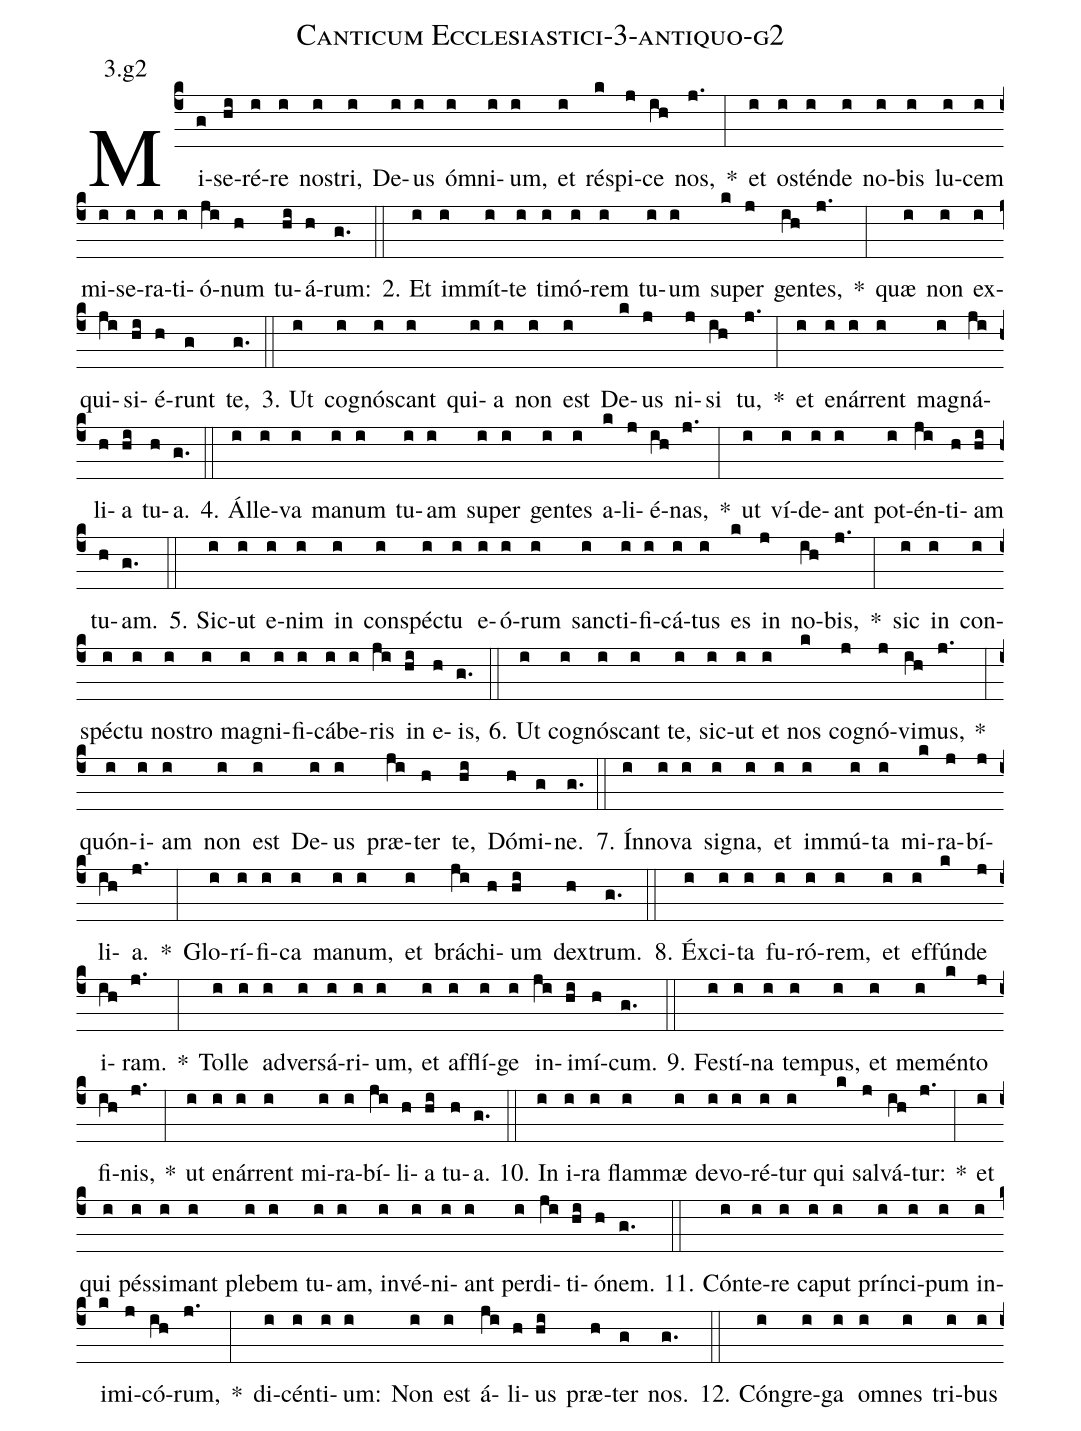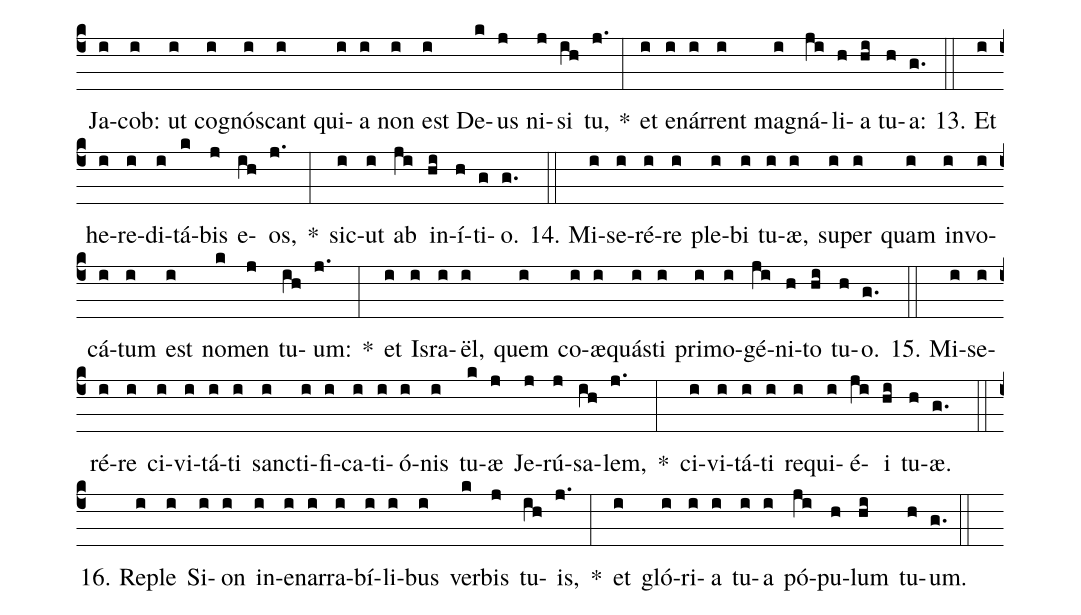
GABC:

name: Canticum Ecclesiastici-3-antiquo-g2;
annotation: 3.g2;
%%
(c4)Mi(g)se(hi)ré(i)re(i) nos(i)tri,(i) De(i)us(i) óm(i)ni(i)um,(i) et(i) ré(k)spi(j)ce(ih) nos,(j.) *(:) et(i) os(i)tén(i)de(i) no(i)bis(i) lu(i)cem(i) mi(i)se(i)ra(i)ti(i)ó(ji)num(h) tu(hi)á(h)rum:(g.) (::)
2. Et(i) im(i)mít(i)te(i) ti(i)mó(i)rem(i) tu(i)um(i) su(k)per(j) gen(ih)tes,(j.) *(:) quæ(i) non(i) ex(i)qui(ji)si(hi)é(h)runt(g) te,(g.) (::)
3. Ut(i) co(i)gnós(i)cant(i) qui(i)a(i) non(i) est(i) De(k)us(j) ni(j)si(ih) tu,(j.) *(:) et(i) e(i)nár(i)rent(i) ma(i)gná(ji)li(h)a(hi) tu(h)a.(g.) (::)
4. Ál(i)le(i)va(i) ma(i)num(i) tu(i)am(i) su(i)per(i) gen(i)tes(i) a(k)li(j)é(ih)nas,(j.) *(:) ut(i) ví(i)de(i)ant(i) pot(i)én(ji)ti(h)am(hi) tu(h)am.(g.) (::)
5. Sic(i)ut(i) e(i)nim(i) in(i) con(i)spéc(i)tu(i) e(i)ó(i)rum(i) sanc(i)ti(i)fi(i)cá(i)tus(i) es(k) in(j) no(ih)bis,(j.) *(:) sic(i) in(i) con(i)spéc(i)tu(i) nos(i)tro(i) ma(i)gni(i)fi(i)cá(i)be(i)ris(ji) in(hi) e(h)is,(g.) (::)
6. Ut(i) co(i)gnós(i)cant(i) te,(i) sic(i)ut(i) et(i) nos(k) co(j)gnó(j)vi(ih)mus,(j.) *(:) quón(i)i(i)am(i) non(i) est(i) De(i)us(i) præ(ji)ter(h) te,(hi) Dó(h)mi(g)ne.(g.) (::)
7. Ín(i)no(i)va(i) si(i)gna,(i) et(i) im(i)mú(i)ta(i) mi(k)ra(j)bí(j)li(ih)a.(j.) *(:) Glo(i)rí(i)fi(i)ca(i) ma(i)num,(i) et(i) brá(ji)chi(h)um(hi) dex(h)trum.(g.) (::)
8. Éx(i)ci(i)ta(i) fu(i)ró(i)rem,(i) et(i) ef(i)fún(k)de(j) i(ih)ram.(j.) *(:) Tol(i)le(i) ad(i)ver(i)sá(i)ri(i)um,(i) et(i) af(i)flí(i)ge(i) in(ji)i(hi)mí(h)cum.(g.) (::)
9. Fes(i)tí(i)na(i) tem(i)pus,(i) et(i) me(i)mén(k)to(j) fi(ih)nis,(j.) *(:) ut(i) e(i)nár(i)rent(i) mi(i)ra(i)bí(ji)li(h)a(hi) tu(h)a.(g.) (::)
10. In(i) i(i)ra(i) flam(i)mæ(i) de(i)vo(i)ré(i)tur(i) qui(k) sal(j)vá(ih)tur:(j.) *(:) et(i) qui(i) pés(i)si(i)mant(i) ple(i)bem(i) tu(i)am,(i) in(i)vé(i)ni(i)ant(i) per(i)di(ji)ti(hi)ó(h)nem.(g.) (::)
11. Cón(i)te(i)re(i) ca(i)put(i) prín(i)ci(i)pum(i) in(i)i(k)mi(j)có(ih)rum,(j.) *(:) di(i)cén(i)ti(i)um:(i) Non(i) est(i) á(ji)li(h)us(hi) præ(h)ter(g) nos.(g.) (::)
12. Cón(i)gre(i)ga(i) om(i)nes(i) tri(i)bus(i) Ja(i)cob:(i) ut(i) co(i)gnós(i)cant(i) qui(i)a(i) non(i) est(i) De(k)us(j) ni(j)si(ih) tu,(j.) *(:) et(i) e(i)nár(i)rent(i) ma(i)gná(ji)li(h)a(hi) tu(h)a:(g.) (::)
13. Et(i) he(i)re(i)di(i)tá(k)bis(j) e(ih)os,(j.) *(:) sic(i)ut(i) ab(ji) in(hi)í(h)ti(g)o.(g.) (::)
14. Mi(i)se(i)ré(i)re(i) ple(i)bi(i) tu(i)æ,(i) su(i)per(i) quam(i) in(i)vo(i)cá(i)tum(i) est(i) no(k)men(j) tu(ih)um:(j.) *(:) et(i) Is(i)ra(i)ël,(i) quem(i) co(i)æ(i)quás(i)ti(i) pri(i)mo(i)gé(ji)ni(h)to(hi) tu(h)o.(g.) (::)
15. Mi(i)se(i)ré(i)re(i) ci(i)vi(i)tá(i)ti(i) sanc(i)ti(i)fi(i)ca(i)ti(i)ó(i)nis(i) tu(k)æ(j) Je(j)rú(j)sa(ih)lem,(j.) *(:) ci(i)vi(i)tá(i)ti(i) re(i)qui(i)é(ji)i(hi) tu(h)æ.(g.) (::)
16. Re(i)ple(i) Si(i)on(i) in(i)e(i)nar(i)ra(i)bí(i)li(i)bus(i) ver(k)bis(j) tu(ih)is,(j.) *(:) et(i) gló(i)ri(i)a(i) tu(i)a(i) pó(ji)pu(h)lum(hi) tu(h)um.(g.) (::)
